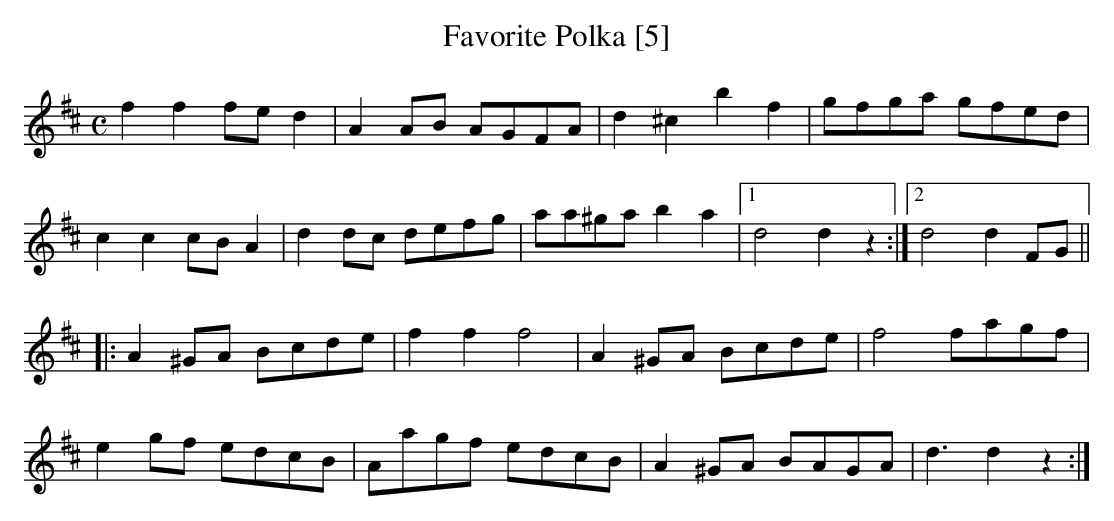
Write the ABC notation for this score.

X:1
T:Favorite Polka [5]
M:C
L:1/8
K:D
f2f2 fed2|A2 AB AGFA|d2^c2 b2f2|gfga gfed|
c2c2 cB A2|d2 dc defg|aa^ga b2a2|1 d4 d2z2:|2 d4 d2FG||
|:A2 ^GA Bcde|f2f2 f4|A2 ^GA Bcde|f4 fagf|
e2 gf edcB|Aagf edcB|A2 ^GA BAGA|d3 d2z2:|
